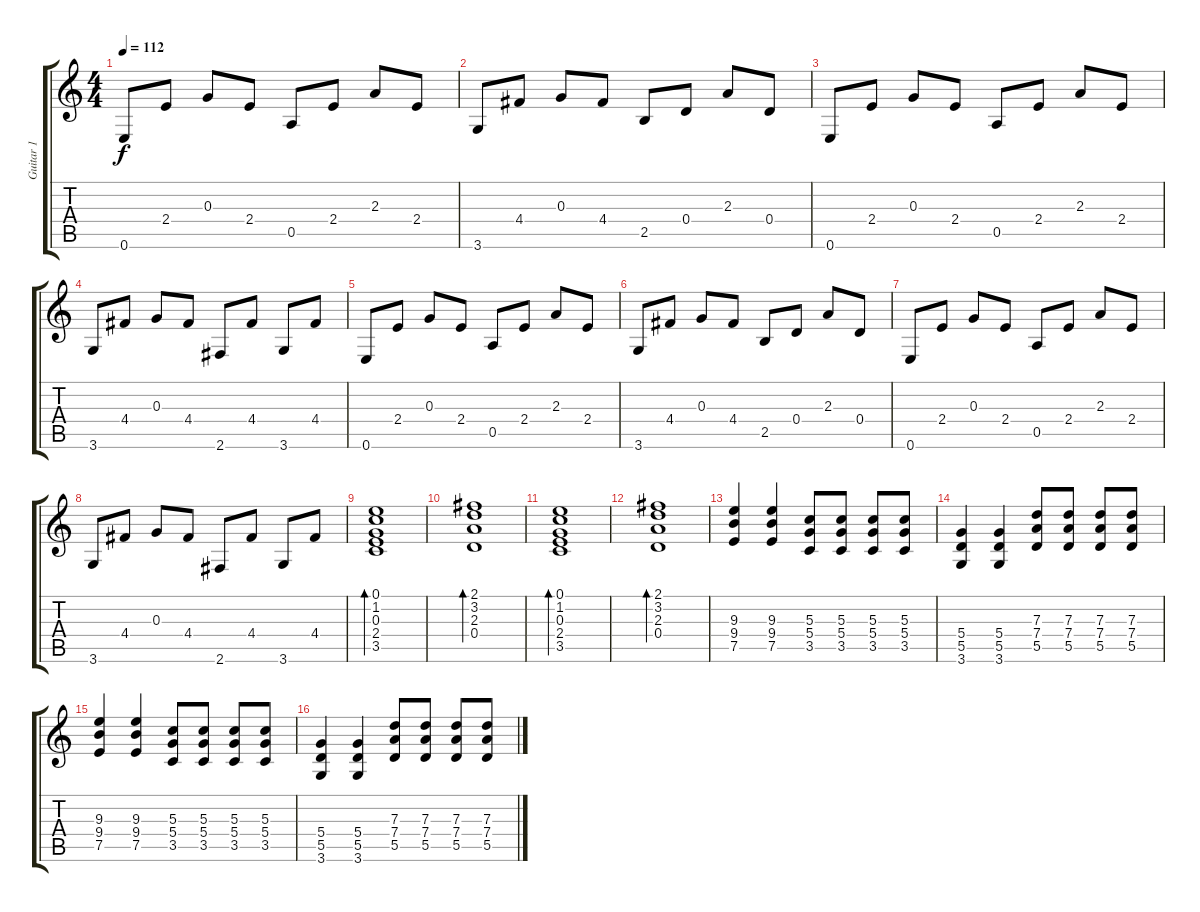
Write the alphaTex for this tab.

\track ("Guitar 1" "Guitar 1") {instrument distortionguitar}
\staff {score tabs}
\tuning (E4 B3 G3 D3 A2 E2) {hide}
\ts (4 4)
\tempo 112
\clef g2
\ks c
0.6.8{dy f instrument electricguitarmuted} 2.4.8 0.3.8 2.4.8 0.5.8 2.4.8 2.3.8 2.4.8 |
3.6.8 4.4.8 0.3.8 4.4.8 2.5.8 0.4.8 2.3.8 0.4.8 |
0.6.8 2.4.8 0.3.8 2.4.8 0.5.8 2.4.8 2.3.8 2.4.8 |
3.6.8 4.4.8 0.3.8 4.4.8 2.6.8 4.4.8 3.6.8 4.4.8 |
0.6.8{instrument electricguitarmuted} 2.4.8 0.3.8 2.4.8 0.5.8 2.4.8 2.3.8 2.4.8 |
3.6.8 4.4.8 0.3.8 4.4.8 2.5.8 0.4.8 2.3.8 0.4.8 |
0.6.8 2.4.8 0.3.8 2.4.8 0.5.8 2.4.8 2.3.8 2.4.8 |
3.6.8 4.4.8 0.3.8 4.4.8 2.6.8 4.4.8 3.6.8 4.4.8 |
(0.1 1.2 0.3 2.4 3.5).1{bd 240 volume 10 instrument acousticguitarnylon} |
(2.1 3.2 2.3 0.4).1{bd 240} |
(0.1 1.2 0.3 2.4 3.5).1{bd 240} |
(2.1 3.2 2.3 0.4).1{bd 240} |
(9.3 9.4 7.5).4{volume 14 instrument distortionguitar} (9.3 9.4 7.5).4 (5.3 5.4 3.5).8 (5.3 5.4 3.5).8 (5.3 5.4 3.5).8 (5.3 5.4 3.5).8 |
(5.4 5.5 3.6).4 (5.4 5.5 3.6).4 (7.3 7.4 5.5).8 (7.3 7.4 5.5).8 (7.3 7.4 5.5).8 (7.3 7.4 5.5).8 |
(9.3 9.4 7.5).4 (9.3 9.4 7.5).4 (5.3 5.4 3.5).8 (5.3 5.4 3.5).8 (5.3 5.4 3.5).8 (5.3 5.4 3.5).8 |
(5.4 5.5 3.6).4 (5.4 5.5 3.6).4 (7.3 7.4 5.5).8 (7.3 7.4 5.5).8 (7.3 7.4 5.5).8 (7.3 7.4 5.5).8
